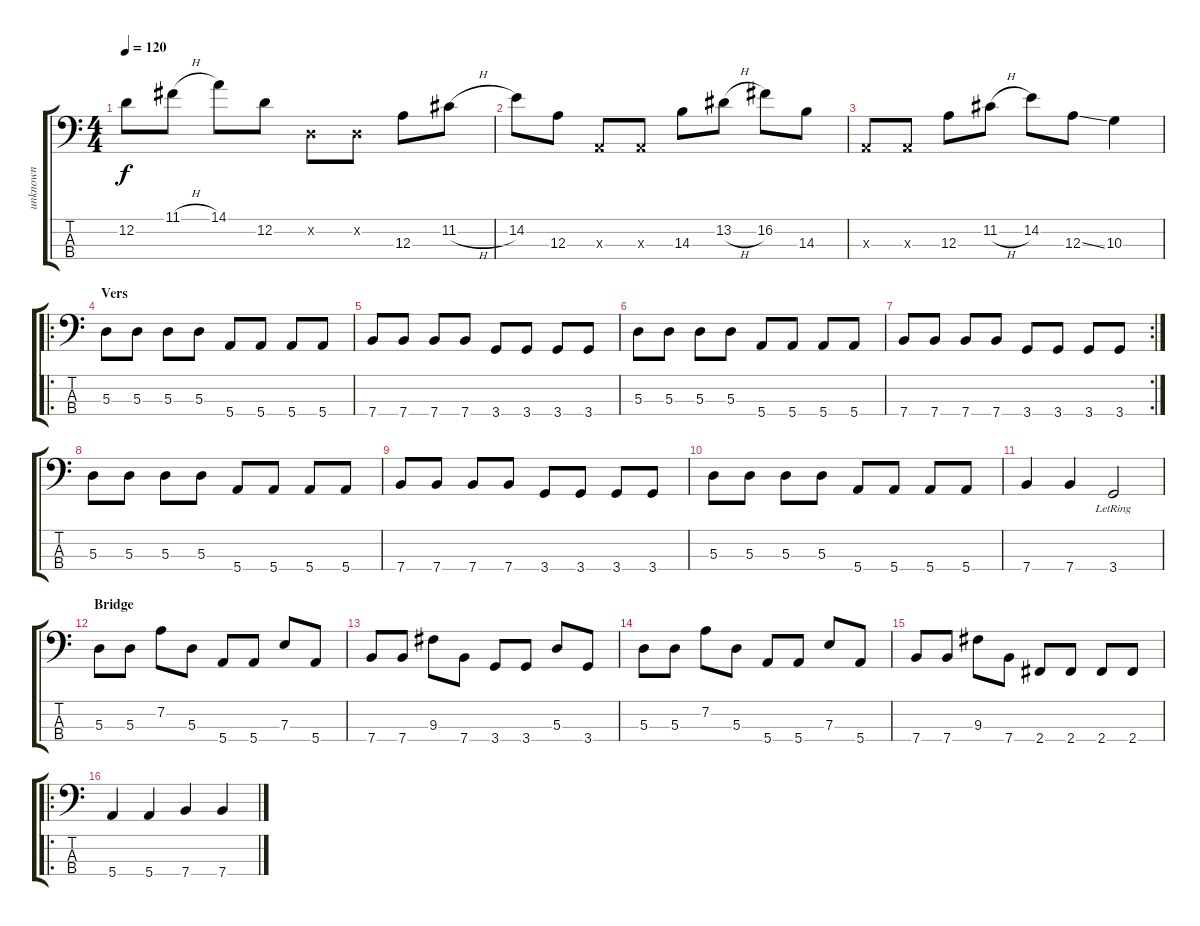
\track ("unknown" "unknown") {instrument electricbasspick}
\staff {score tabs}
\tuning (G2 D2 A1 E1) {hide}
\ts (4 4)
\tempo 120
\clef f4
\ks c
12.2.8{dy f} 11.1{h}.8 14.1.8 12.2.8 0.2{x}.8 0.2{x}.8 12.3.8 11.2{h}.8 |
14.2.8 12.3.8 0.3{x}.8 0.3{x}.8 14.3.8 13.2{h}.8 16.2.8 14.3.8 |
0.3{x}.8 0.3{x}.8 12.3.8 11.2{h}.8 14.2.8 12.3{ss}.8 10.3.4 |
\ro
\section ("" "Vers")
5.3.8 5.3.8 5.3.8 5.3.8 5.4.8 5.4.8 5.4.8 5.4.8 |
7.4.8 7.4.8 7.4.8 7.4.8 3.4.8 3.4.8 3.4.8 3.4.8 |
5.3.8 5.3.8 5.3.8 5.3.8 5.4.8 5.4.8 5.4.8 5.4.8 |
\rc 2
7.4.8 7.4.8 7.4.8 7.4.8 3.4.8 3.4.8 3.4.8 3.4.8 |
5.3.8 5.3.8 5.3.8 5.3.8 5.4.8 5.4.8 5.4.8 5.4.8 |
7.4.8 7.4.8 7.4.8 7.4.8 3.4.8 3.4.8 3.4.8 3.4.8 |
5.3.8 5.3.8 5.3.8 5.3.8 5.4.8 5.4.8 5.4.8 5.4.8 |
7.4.4 7.4.4 3.4{lr}.2 |
\section ("" "Bridge")
5.3.8 5.3.8 7.2.8 5.3.8 5.4.8 5.4.8 7.3.8 5.4.8 |
7.4.8 7.4.8 9.3.8 7.4.8 3.4.8 3.4.8 5.3.8 3.4.8 |
5.3.8 5.3.8 7.2.8 5.3.8 5.4.8 5.4.8 7.3.8 5.4.8 |
7.4.8 7.4.8 9.3.8 7.4.8 2.4.8 2.4.8 2.4.8 2.4.8 |
\ro
5.4.4 5.4.4 7.4.4 7.4.4
